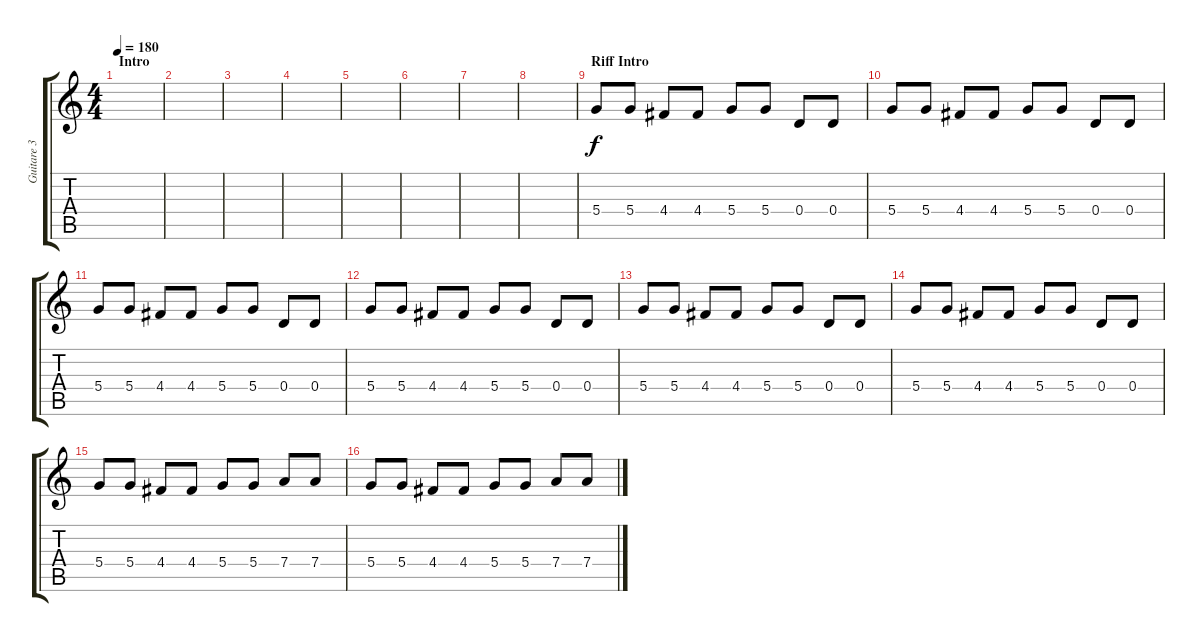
\track ("Guitare 3" "Guitare 3") {instrument distortionguitar}
\staff {score tabs}
\tuning (E4 B3 G3 D3 A2 E2) {hide}
\ts (4 4)
\section ("" "Intro")
\tempo 180
\clef g2
\ks c
|
|
|
|
|
|
|
|
\section ("" "Riff Intro")
5.4.8{instrument electricguitarmuted} 5.4.8 4.4.8 4.4.8 5.4.8 5.4.8 0.4.8 0.4.8 |
5.4.8 5.4.8 4.4.8 4.4.8 5.4.8 5.4.8 0.4.8 0.4.8 |
5.4.8 5.4.8 4.4.8 4.4.8 5.4.8 5.4.8 0.4.8 0.4.8 |
5.4.8 5.4.8 4.4.8 4.4.8 5.4.8 5.4.8 0.4.8 0.4.8 |
5.4.8 5.4.8 4.4.8 4.4.8 5.4.8 5.4.8 0.4.8 0.4.8 |
5.4.8 5.4.8 4.4.8 4.4.8 5.4.8 5.4.8 0.4.8 0.4.8 |
5.4.8 5.4.8 4.4.8 4.4.8 5.4.8 5.4.8 7.4.8 7.4.8 |
5.4.8 5.4.8 4.4.8 4.4.8 5.4.8 5.4.8 7.4.8 7.4.8
